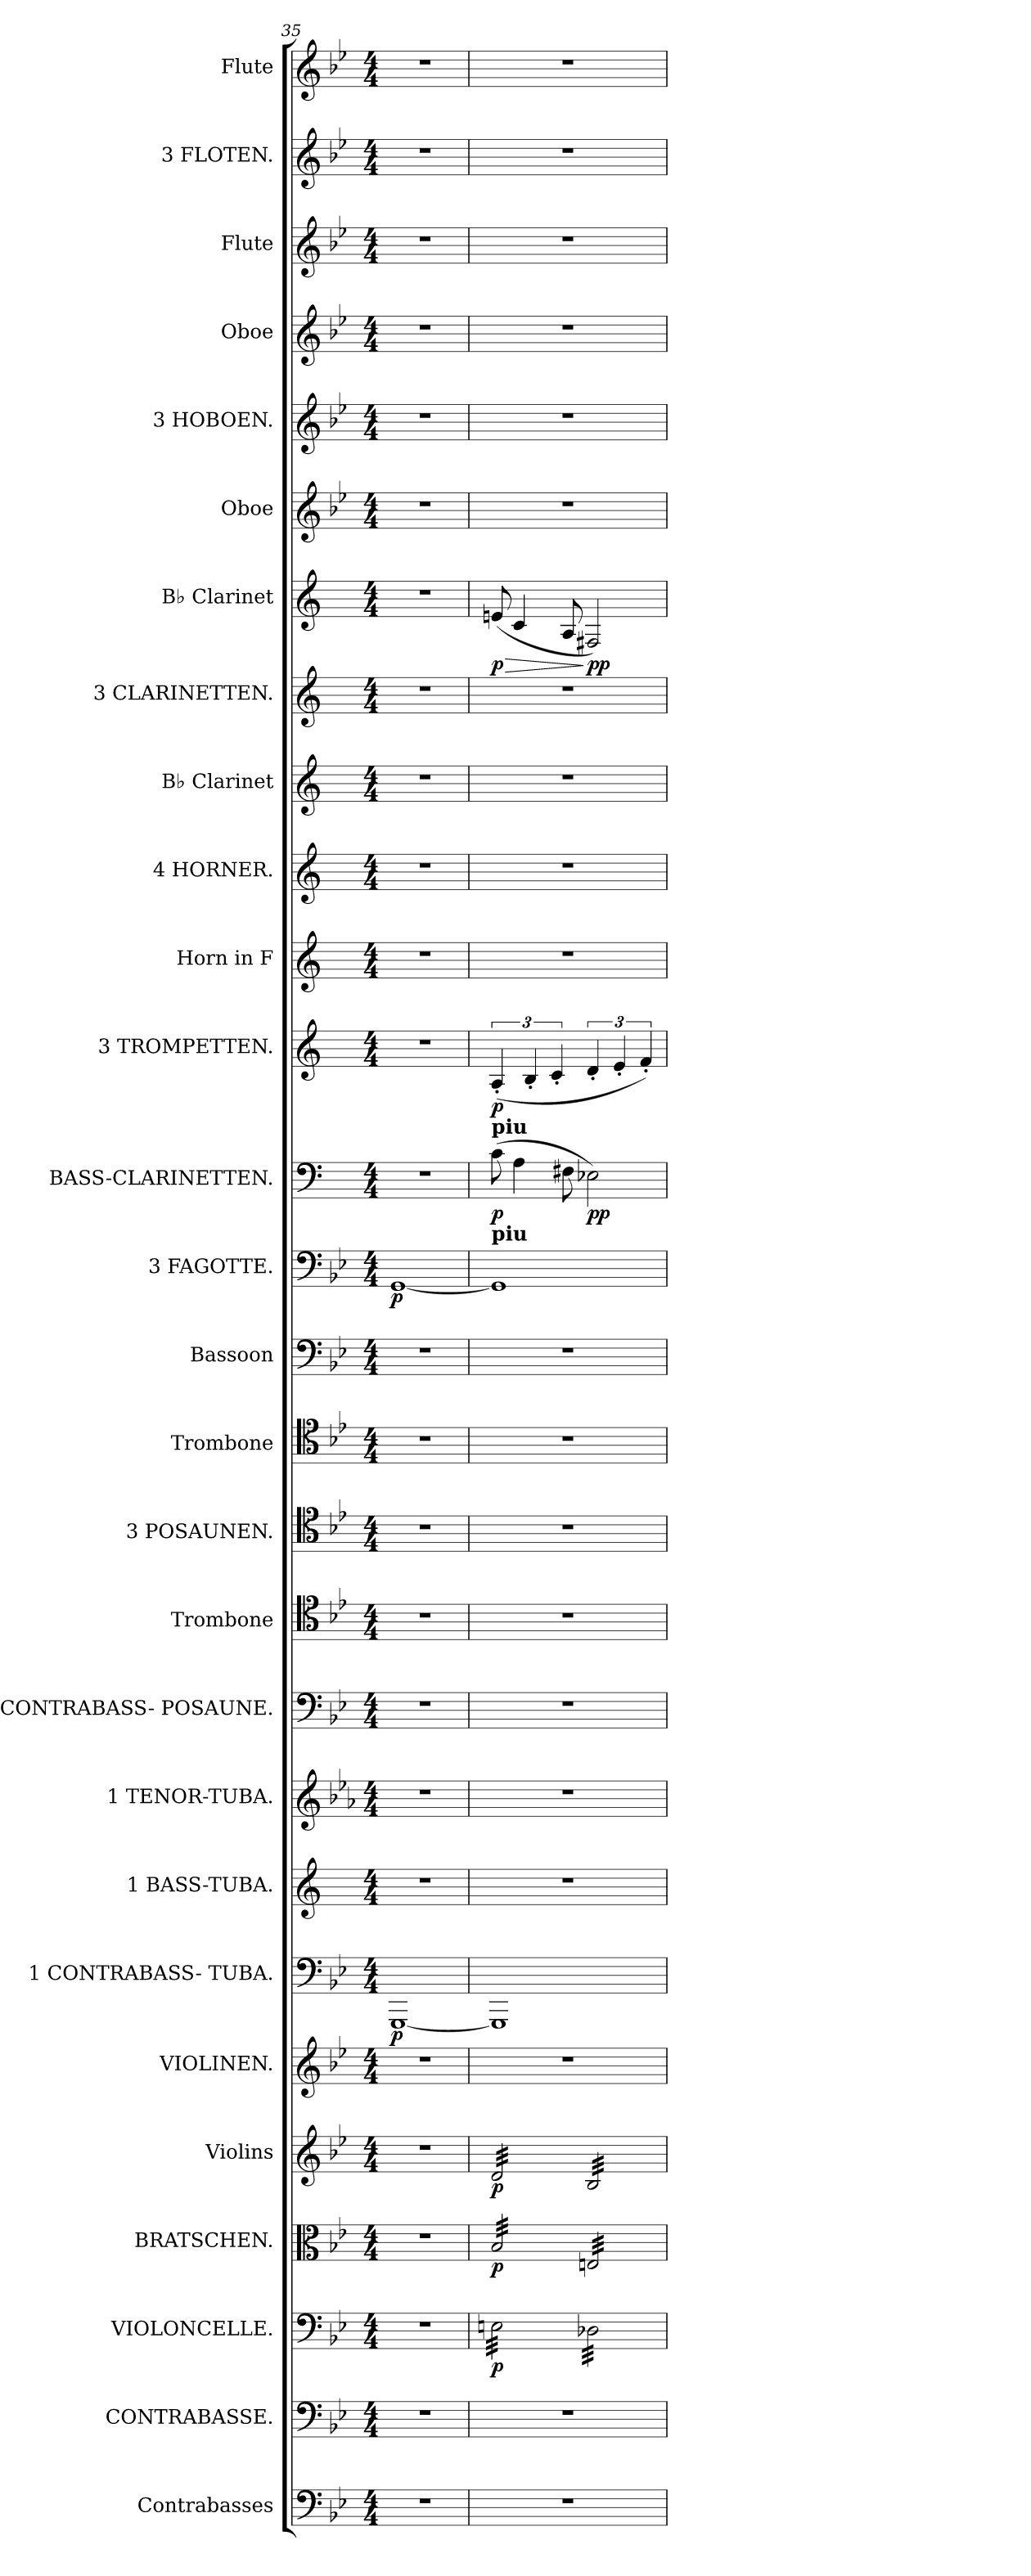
**kern	**kern	**kern	**dynam	**kern	**dynam	**kern	**dynam	**kern	**kern	**dynam	**kern	**kern	**kern	**kern	**kern	**kern	**kern	**kern	**dynam	**kern	**dynam	**kern	**dynam	**kern	**kern	**kern	**kern	**kern	**dynam	**kern	**kern	**kern	**kern	**kern	**kern
*part28	*part27	*part26	*part26	*part25	*part25	*part24	*part24	*part23	*part22	*part22	*part21	*part20	*part19	*part18	*part17	*part16	*part15	*part14	*part14	*part13	*part13	*part12	*part12	*part11	*part10	*part9	*part8	*part7	*part7	*part6	*part5	*part4	*part3	*part2	*part1
*staff28	*staff27	*staff26	*staff26	*staff25	*staff25	*staff24	*staff24	*staff23	*staff22	*staff22	*staff21	*staff20	*staff19	*staff18	*staff17	*staff16	*staff15	*staff14	*staff14	*staff13	*staff13	*staff12	*staff12	*staff11	*staff10	*staff9	*staff8	*staff7	*staff7	*staff6	*staff5	*staff4	*staff3	*staff2	*staff1
*I"Contrabasses	*I"CONTRABASSE.	*I"VIOLONCELLE.	*	*I"BRATSCHEN.	*	*I"Violins	*	*I"VIOLINEN.	*I"1 CONTRABASS- TUBA.	*	*I"1 BASS-TUBA.	*I"1 TENOR-TUBA.	*I"1 CONTRABASS- POSAUNE.	*I"Trombone	*I"3 POSAUNEN.	*I"Trombone	*I"Bassoon	*I"3 FAGOTTE.	*	*I"BASS-CLARINETTEN.	*	*I"3 TROMPETTEN.	*	*I"Horn in F	*I"4 HORNER.	*I"B♭ Clarinet	*I"3 CLARINETTEN.	*I"B♭ Clarinet	*	*I"Oboe	*I"3 HOBOEN.	*I"Oboe	*I"Flute	*I"3 FLOTEN.	*I"Flute
*I'Cbs.	*I'CB.	*I'Vc.	*	*I'Br.	*	*	*	*I'Viol.	*I'CB.Tub.	*	*I'Tba	*I'4 Tub.	*I'CB.Pos.	*	*I'Pos.2.	*	*I'Bsn	*I'3 Fag.	*	*I'Bs.Cl.	*	*I'Tromp.	*	*I'Hn	*I'4 Hr.	*I'Cl.3.	*I'Cl.2.	*I'Cl.1.	*	*	*I'Hob.2.	*	*I'Fl.3.	*I'Fl.2.	*I'Fl.1.
*clefF4	*clefF4	*clefF4	*	*clefC3	*	*clefG2	*	*clefG2	*clefF4	*	*clefG2	*clefG2	*clefF4	*clefC4	*clefC4	*clefC4	*clefF4	*clefF4	*	*clefF4	*	*clefG2	*	*clefG2	*clefG2	*clefG2	*clefG2	*clefG2	*	*clefG2	*clefG2	*clefG2	*clefG2	*clefG2	*clefG2
*ITrd7c12	*ITrd7c12	*	*	*	*	*	*	*	*	*	*	*ITrd12c21	*	*	*	*	*	*	*	*ITrd1c2	*	*ITrd-3c-5	*	*ITrd4c7	*ITrd4c7	*ITrd1c2	*ITrd1c2	*ITrd1c2	*	*	*	*	*	*	*
*k[b-e-]	*k[b-e-]	*k[b-e-]	*	*k[b-e-]	*	*k[b-e-]	*	*k[b-e-]	*k[b-e-]	*	*k[]	*k[b-e-a-]	*k[b-e-]	*k[b-e-]	*k[b-e-]	*k[b-e-]	*k[b-e-]	*k[b-e-]	*	*k[b-e-]	*	*k[b-]	*	*k[b-]	*k[b-]	*k[b-e-]	*k[b-e-]	*k[b-e-]	*	*k[b-e-]	*k[b-e-]	*k[b-e-]	*k[b-e-]	*k[b-e-]	*k[b-e-]
*M4/4	*M4/4	*M4/4	*	*M4/4	*	*M4/4	*	*M4/4	*M4/4	*	*M4/4	*M4/4	*M4/4	*M4/4	*M4/4	*M4/4	*M4/4	*M4/4	*	*M4/4	*	*M4/4	*	*M4/4	*M4/4	*M4/4	*M4/4	*M4/4	*	*M4/4	*M4/4	*M4/4	*M4/4	*M4/4	*M4/4
=35	=35	=35	=35	=35	=35	=35	=35	=35	=35	=35	=35	=35	=35	=35	=35	=35	=35	=35	=35	=35	=35	=35	=35	=35	=35	=35	=35	=35	=35	=35	=35	=35	=35	=35	=35
!	!	!	!	!	!	!	!	!	!	!LO:DY:b	!	!	!	!	!	!	!	!	!LO:DY:b	!	!	!	!	!	!	!	!	!	!	!	!	!	!	!	!
1r	1r	1r	.	1r	.	1r	.	1r	[1GGG	p	1r	1r	1r	1r	1r	1r	1r	[1GG	p	1r	.	1r	.	1r	1r	1r	1r	1r	.	1r	1r	1r	1r	1r	1r
=36	=36	=36	=36	=36	=36	=36	=36	=36	=36	=36	=36	=36	=36	=36	=36	=36	=36	=36	=36	=36	=36	=36	=36	=36	=36	=36	=36	=36	=36	=36	=36	=36	=36	=36	=36
!	!	!	!	!	!	!	!	!	!	!	!	!	!	!	!	!	!	!	!	!	!	!LO:TX:b:B:t=piu	!	!	!	!	!	!	!	!	!	!	!	!	!
!	!	!	!	!	!	!	!	!	!	!	!	!	!	!	!	!	!	!	!	!LO:TX:b:B:t=piu	!	!	!	!	!	!	!	!	!	!	!	!	!	!	!
!	!	!	!	!	!	!LO:TX:b:B:t=piu	!	!	!	!	!	!	!	!	!	!	!	!	!	!	!	!	!	!	!	!	!	!	!	!	!	!	!	!	!
!	!	!	!	!LO:TX:b:B:t=piu	!	!	!	!	!	!	!	!	!	!	!	!	!	!	!	!	!	!	!	!	!	!	!	!	!	!	!	!	!	!	!
!	!	!LO:TX:b:B:t=piu	!	!	!	!	!	!	!	!	!	!	!	!	!	!	!	!	!	!	!	!	!	!	!	!	!	!	!	!	!	!	!	!	!
!	!	!	!LO:DY:b	!	!LO:DY:b	!	!LO:DY:b	!	!	!	!	!	!	!	!	!	!	!	!	!	!LO:DY:b	!	!LO:DY:b	!	!	!	!	!	!LO:HP:b	!	!	!	!	!	!
!	!	!	!	!	!	!	!	!	!	!	!	!	!	!	!	!	!	!	!	!	!	!	!	!	!	!	!	!	!LO:DY:n=1:b	!	!	!	!	!	!
*	*	*tremolo	*	*	*	*	*	*	*	*	*	*	*	*	*	*	*	*	*	*	*	*	*	*	*	*	*	*	*	*	*	*	*	*	*
*	*	*	*	*tremolo	*	*	*	*	*	*	*	*	*	*	*	*	*	*	*	*	*	*	*	*	*	*	*	*	*	*	*	*	*	*	*
*	*	*	*	*	*	*tremolo	*	*	*	*	*	*	*	*	*	*	*	*	*	*	*	*	*	*	*	*	*	*	*	*	*	*	*	*	*
1r	1r	32En\LLL	p	32B-/LLL	p	32d/LLL	p	1r	1GGG]	.	1r	1r	1r	1r	1r	1r	1r	1GG]	.	(>8B-\	p	(<6d'/	p	1r	1r	1r	1r	(>8dn/	> p	1r	1r	1r	1r	1r	1r
.	.	32En\	.	32B-/	.	32d/	.	.	.	.	.	.	.	.	.	.	.	.	.	.	.	.	.	.	.	.	.	.	.	.	.	.	.	.	.
.	.	32En\	.	32B-/	.	32d/	.	.	.	.	.	.	.	.	.	.	.	.	.	.	.	.	.	.	.	.	.	.	.	.	.	.	.	.	.
.	.	32En\	.	32B-/	.	32d/	.	.	.	.	.	.	.	.	.	.	.	.	.	.	.	.	.	.	.	.	.	.	.	.	.	.	.	.	.
.	.	32En\	.	32B-/	.	32d/	.	.	.	.	.	.	.	.	.	.	.	.	.	4G\	.	.	.	.	.	.	.	4B-/	.	.	.	.	.	.	.
.	.	32En\	.	32B-/	.	32d/	.	.	.	.	.	.	.	.	.	.	.	.	.	.	.	.	.	.	.	.	.	.	.	.	.	.	.	.	.
.	.	.	.	.	.	.	.	.	.	.	.	.	.	.	.	.	.	.	.	.	.	6e'/	.	.	.	.	.	.	.	.	.	.	.	.	.
.	.	32En\	.	32B-/	.	32d/	.	.	.	.	.	.	.	.	.	.	.	.	.	.	.	.	.	.	.	.	.	.	.	.	.	.	.	.	.
.	.	32En\	.	32B-/	.	32d/	.	.	.	.	.	.	.	.	.	.	.	.	.	.	.	.	.	.	.	.	.	.	.	.	.	.	.	.	.
.	.	32En\	.	32B-/	.	32d/	.	.	.	.	.	.	.	.	.	.	.	.	.	.	.	.	.	.	.	.	.	.	.	.	.	.	.	.	.
.	.	32En\	.	32B-/	.	32d/	.	.	.	.	.	.	.	.	.	.	.	.	.	.	.	.	.	.	.	.	.	.	.	.	.	.	.	.	.
.	.	32En\	.	32B-/	.	32d/	.	.	.	.	.	.	.	.	.	.	.	.	.	.	.	.	.	.	.	.	.	.	.	.	.	.	.	.	.
.	.	.	.	.	.	.	.	.	.	.	.	.	.	.	.	.	.	.	.	.	.	6f'/	.	.	.	.	.	.	.	.	.	.	.	.	.
.	.	32En\	.	32B-/	.	32d/	.	.	.	.	.	.	.	.	.	.	.	.	.	.	.	.	.	.	.	.	.	.	.	.	.	.	.	.	.
.	.	32En\	.	32B-/	.	32d/	.	.	.	.	.	.	.	.	.	.	.	.	.	8En\	.	.	.	.	.	.	.	8G/	.	.	.	.	.	.	.
.	.	32En\	.	32B-/	.	32d/	.	.	.	.	.	.	.	.	.	.	.	.	.	.	.	.	.	.	.	.	.	.	.	.	.	.	.	.	.
.	.	32En\	.	32B-/	.	32d/	.	.	.	.	.	.	.	.	.	.	.	.	.	.	.	.	.	.	.	.	.	.	.	.	.	.	.	.	.
.	.	32En\JJJ	.	32B-/JJJ	.	32d/JJJ	.	.	.	.	.	.	.	.	.	.	.	.	.	.	.	.	.	.	.	.	.	.	.	.	.	.	.	.	.
!	!	!	!	!	!	!	!	!	!	!	!	!	!	!	!	!	!	!	!	!	!LO:DY:b	!	!	!	!	!	!	!	!LO:DY:n=2:b	!	!	!	!	!	!
.	.	32D-X\LLL	.	32En/LLL	.	32B-/LLL	.	.	.	.	.	.	.	.	.	.	.	.	.	2D-X\)	pp	6g'/	.	.	.	.	.	2En/)	] pp	.	.	.	.	.	.
.	.	32D-X\	.	32En/	.	32B-/	.	.	.	.	.	.	.	.	.	.	.	.	.	.	.	.	.	.	.	.	.	.	.	.	.	.	.	.	.
.	.	32D-X\	.	32En/	.	32B-/	.	.	.	.	.	.	.	.	.	.	.	.	.	.	.	.	.	.	.	.	.	.	.	.	.	.	.	.	.
.	.	32D-X\	.	32En/	.	32B-/	.	.	.	.	.	.	.	.	.	.	.	.	.	.	.	.	.	.	.	.	.	.	.	.	.	.	.	.	.
.	.	32D-X\	.	32En/	.	32B-/	.	.	.	.	.	.	.	.	.	.	.	.	.	.	.	.	.	.	.	.	.	.	.	.	.	.	.	.	.
.	.	32D-X\	.	32En/	.	32B-/	.	.	.	.	.	.	.	.	.	.	.	.	.	.	.	.	.	.	.	.	.	.	.	.	.	.	.	.	.
.	.	.	.	.	.	.	.	.	.	.	.	.	.	.	.	.	.	.	.	.	.	6a'/	.	.	.	.	.	.	.	.	.	.	.	.	.
.	.	32D-X\	.	32En/	.	32B-/	.	.	.	.	.	.	.	.	.	.	.	.	.	.	.	.	.	.	.	.	.	.	.	.	.	.	.	.	.
.	.	32D-X\	.	32En/	.	32B-/	.	.	.	.	.	.	.	.	.	.	.	.	.	.	.	.	.	.	.	.	.	.	.	.	.	.	.	.	.
.	.	32D-X\	.	32En/	.	32B-/	.	.	.	.	.	.	.	.	.	.	.	.	.	.	.	.	.	.	.	.	.	.	.	.	.	.	.	.	.
.	.	32D-X\	.	32En/	.	32B-/	.	.	.	.	.	.	.	.	.	.	.	.	.	.	.	.	.	.	.	.	.	.	.	.	.	.	.	.	.
.	.	32D-X\	.	32En/	.	32B-/	.	.	.	.	.	.	.	.	.	.	.	.	.	.	.	.	.	.	.	.	.	.	.	.	.	.	.	.	.
.	.	.	.	.	.	.	.	.	.	.	.	.	.	.	.	.	.	.	.	.	.	6b-'/)	.	.	.	.	.	.	.	.	.	.	.	.	.
.	.	32D-X\	.	32En/	.	32B-/	.	.	.	.	.	.	.	.	.	.	.	.	.	.	.	.	.	.	.	.	.	.	.	.	.	.	.	.	.
.	.	32D-X\	.	32En/	.	32B-/	.	.	.	.	.	.	.	.	.	.	.	.	.	.	.	.	.	.	.	.	.	.	.	.	.	.	.	.	.
.	.	32D-X\	.	32En/	.	32B-/	.	.	.	.	.	.	.	.	.	.	.	.	.	.	.	.	.	.	.	.	.	.	.	.	.	.	.	.	.
.	.	32D-X\	.	32En/	.	32B-/	.	.	.	.	.	.	.	.	.	.	.	.	.	.	.	.	.	.	.	.	.	.	.	.	.	.	.	.	.
.	.	32D-X\JJJ	.	32En/JJJ	.	32B-/JJJ	.	.	.	.	.	.	.	.	.	.	.	.	.	.	.	.	.	.	.	.	.	.	.	.	.	.	.	.	.
*	*	*	*	*	*	*Xtremolo	*	*	*	*	*	*	*	*	*	*	*	*	*	*	*	*	*	*	*	*	*	*	*	*	*	*	*	*	*
*	*	*	*	*Xtremolo	*	*	*	*	*	*	*	*	*	*	*	*	*	*	*	*	*	*	*	*	*	*	*	*	*	*	*	*	*	*	*
*	*	*Xtremolo	*	*	*	*	*	*	*	*	*	*	*	*	*	*	*	*	*	*	*	*	*	*	*	*	*	*	*	*	*	*	*	*	*
=	=	=	=	=	=	=	=	=	=	=	=	=	=	=	=	=	=	=	=	=	=	=	=	=	=	=	=	=	=	=	=	=	=	=	=
*-	*-	*-	*-	*-	*-	*-	*-	*-	*-	*-	*-	*-	*-	*-	*-	*-	*-	*-	*-	*-	*-	*-	*-	*-	*-	*-	*-	*-	*-	*-	*-	*-	*-	*-	*-
